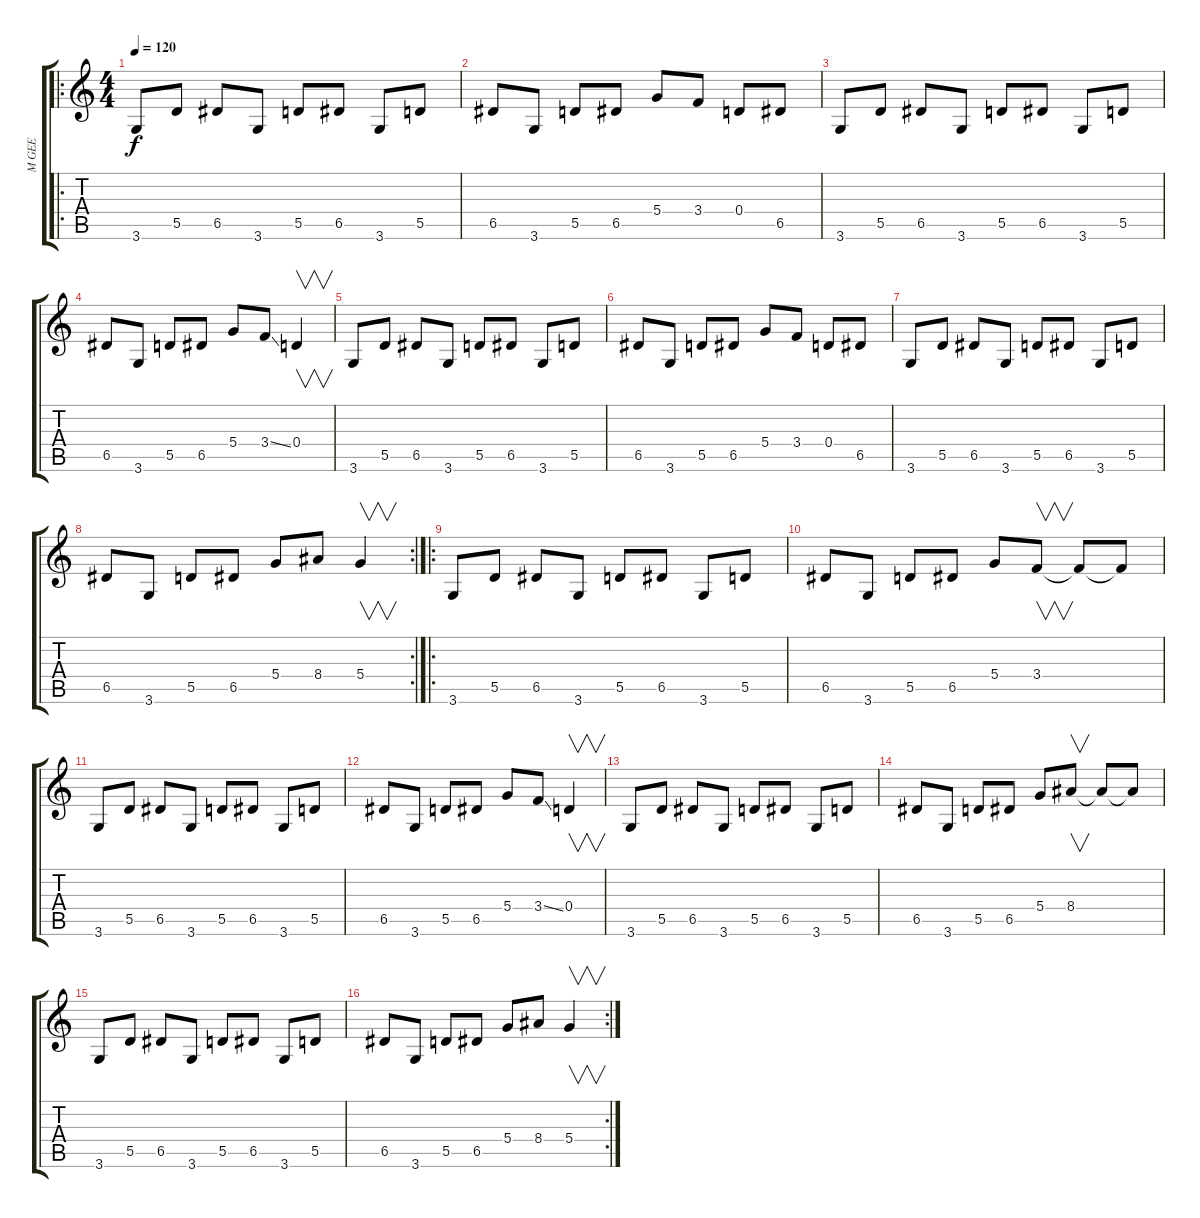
\track ("M GEE" "M GEE") {instrument distortionguitar}
\staff {score tabs}
\tuning (E4 B3 G3 D3 A2 E2) {hide}
\ro
\ts (4 4)
\tempo 120
\clef g2
\ks c
3.6.8{dy f instrument distortionguitar} 5.5.8 6.5.8 3.6.8 5.5.8 6.5.8 3.6.8 5.5.8 |
6.5.8 3.6.8 5.5.8 6.5.8 5.4.8 3.4.8 0.4.8 6.5.8 |
3.6.8 5.5.8 6.5.8 3.6.8 5.5.8 6.5.8 3.6.8 5.5.8 |
6.5.8 3.6.8 5.5.8 6.5.8 5.4.8 3.4{ss}.8 0.4.4{v} |
3.6.8 5.5.8 6.5.8 3.6.8 5.5.8 6.5.8 3.6.8 5.5.8 |
6.5.8 3.6.8 5.5.8 6.5.8 5.4.8 3.4.8 0.4.8 6.5.8 |
3.6.8 5.5.8 6.5.8 3.6.8 5.5.8 6.5.8 3.6.8 5.5.8 |
\rc 2
6.5.8 3.6.8 5.5.8 6.5.8 5.4.8 8.4.8 5.4.4{v} |
\ro
3.6.8 5.5.8 6.5.8 3.6.8 5.5.8 6.5.8 3.6.8 5.5.8 |
6.5.8 3.6.8 5.5.8 6.5.8 5.4.8 3.4.8{v} 3.4{t}.8 3.4{t}.8 |
3.6.8 5.5.8 6.5.8 3.6.8 5.5.8 6.5.8 3.6.8 5.5.8 |
6.5.8 3.6.8 5.5.8 6.5.8 5.4.8 3.4{ss}.8 0.4.4{v} |
3.6.8 5.5.8 6.5.8 3.6.8 5.5.8 6.5.8 3.6.8 5.5.8 |
6.5.8 3.6.8 5.5.8 6.5.8 5.4.8 8.4.8{v} 8.4{t}.8 8.4{t}.8 |
3.6.8 5.5.8 6.5.8 3.6.8 5.5.8 6.5.8 3.6.8 5.5.8 |
\rc 2
6.5.8 3.6.8 5.5.8 6.5.8 5.4.8 8.4.8 5.4.4{v}
